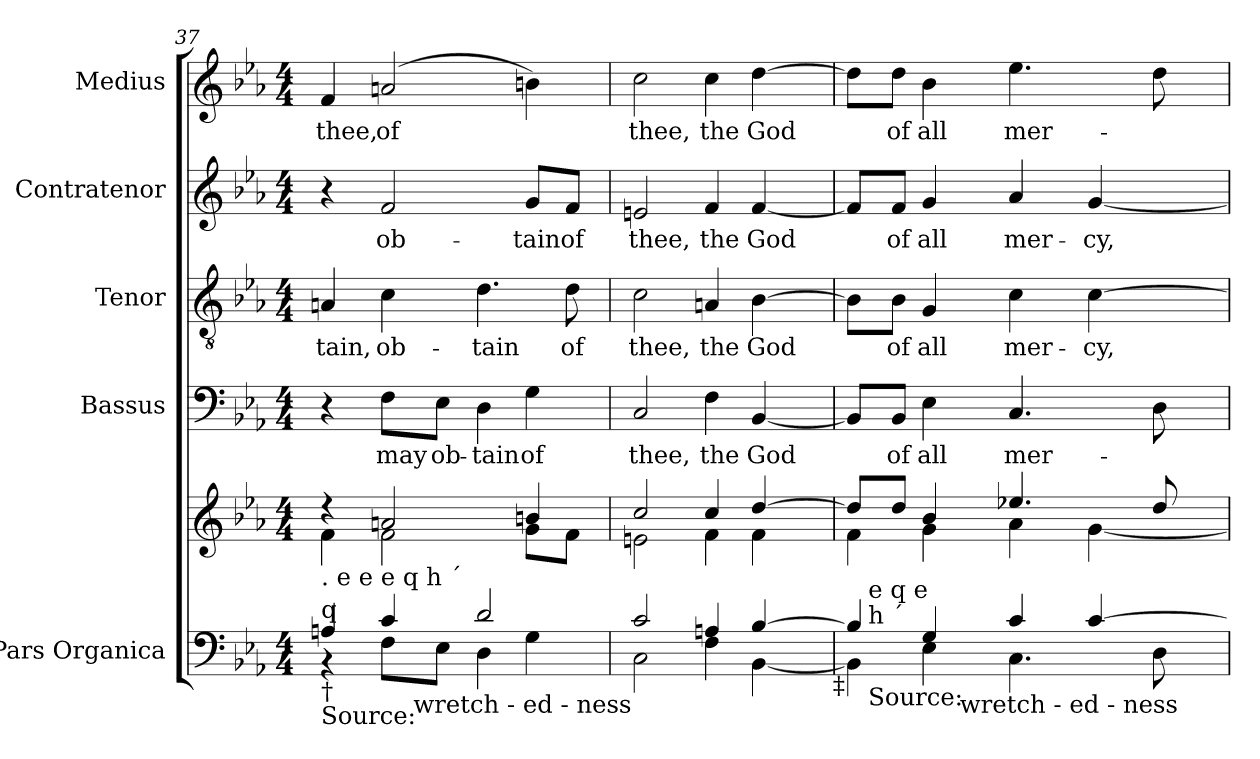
**kern	**kern	**kern	**text	**kern	**text	**kern	**text	**kern	**text
*part5	*part5	*part4	*part4	*part3	*part3	*part2	*part2	*part1	*part1
*staff6	*staff5	*staff4	*staff4	*staff3	*staff3	*staff2	*staff2	*staff1	*staff1
*I"Pars Organica	*	*I"Bassus	*	*I"Tenor	*	*I"Contratenor	*	*I"Medius	*
!!LO:LB:g=z
*clefF4	*clefG2	*clefF4	*	*clefGv2	*	*clefG2	*	*clefG2	*
*	*	*	*	*ITrd7c12	*	*	*	*	*
*k[b-e-a-]	*k[b-e-a-]	*k[b-e-a-]	*	*k[b-e-a-]	*	*k[b-e-a-]	*	*k[b-e-a-]	*
*E-:	*E-:	*E-:	*	*E-:	*	*E-:	*	*E-:	*
*M4/4	*M4/4	*M4/4	*	*M4/4	*	*M4/4	*	*M4/4	*
=37	=37	=37	=37	=37	=37	=37	=37	=37	=37
*^	*^	*	*	*	*	*	*	*	*
!	!	!	!	!	!	!	!LO:LY:b:color=#000000	!	!	!	!
!LO:TX:b:t=†	!	!	!	!	!	!	!	!	!	!	!
!LO:TX:b:t=Source&colon;	!	!	!	!	!	!	!	!	!	!	!
!LO:TX:t=q	!	!	!	!	!	!	!	!	!	!	!
!LO:TX:t=.    e  e e q  h  ´	!	!	!	!	!	!	!	!	!	!	!
!	!	!	!	!	!	!	!	!	!	!	!LO:LY:b:color=#000000
*	*^	*	*	*	*	*	*	*	*	*	*
4Ani/	4r	4ryy	4r	4fi\	4r	.	4AAni/	-tain,	4r	.	4fi/	thee,
!	!	!	!	!	!	!LO:LY:b:color=#000000	!	!	!	!	!	!
!	!	!	!	!	!	!	!	!LO:LY:b:color=#000000	!	!	!	!
!	!	!	!	!	!	!	!	!	!	!LO:LY:b:color=#000000	!	!
!	!	!	!	!	!	!	!	!	!	!	!	!LO:LY:b:color=#000000
4ci/	8Fi\L	32ryy	2ani/	2fi\	8Fi\L	may	4Ci\	ob-	2fi/	ob-	(2ani/	of
.	.	64ryy	.	.	.	.	.	.	.	.	.	.
.	.	128ryy	.	.	.	.	.	.	.	.	.	.
.	.	512.ryy	.	.	.	.	.	.	.	.	.	.
!	!	!LO:TX:b:t=wretch - ed        -        ness	!	!	!	!	!	!	!	!	!	!
.	.	2ryy	.	.	.	.	.	.	.	.	.	.
!	!	!	!	!	!	!LO:LY:b:color=#000000	!	!	!	!	!	!
.	8E-i\J	.	.	.	8E-i\J	ob-	.	.	.	.	.	.
!	!	!	!	!	!	!LO:LY:b:color=#000000	!	!	!	!	!	!
!	!	!	!	!	!	!	!	!LO:LY:b:color=#000000	!	!	!	!
2di/	4Di\	.	.	.	4Di\	-tain	4.Di\	-tain	.	.	.	.
!	!	!	!	!	!	!LO:LY:b:color=#000000	!	!	!	!	!	!
!	!	!	!	!	!	!	!	!	!	!LO:LY:b:color=#000000	!	!
.	4Gi\	.	4bni/	8gi\L	4Gi\	of	.	.	8gi/L	-tain	4bni\)	.
.	.	8ryy	.	.	.	.	.	.	.	.	.	.
!	!	!	!	!	!	!	!	!LO:LY:b:color=#000000	!	!	!	!
!	!	!	!	!	!	!	!	!	!	!LO:LY:b:color=#000000	!	!
.	.	.	.	8fi\J	.	.	8Di\	of	8fi/J	of	.	.
.	.	16ryy	.	.	.	.	.	.	.	.	.	.
.	.	256ryy	.	.	.	.	.	.	.	.	.	.
.	.	1024ryy	.	.	.	.	.	.	.	.	.	.
=38	=38	=38	=38	=38	=38	=38	=38	=38	=38	=38	=38	=38
!	!	!	!	!	!	!LO:LY:b:color=#000000	!	!	!	!	!	!
!	!	!	!	!	!	!	!	!LO:LY:b:color=#000000	!	!	!	!
!	!	!	!	!	!	!	!	!	!	!LO:LY:b:color=#000000	!	!
!	!	!	!	!	!	!	!	!	!	!	!	!LO:LY:b:color=#000000
2ci/	2Ci\	2ryy	2cci/	2eni\	2Ci/	thee,	2Ci\	thee,	2eni/	thee,	2cci\	thee,
!	!	!	!	!	!	!LO:LY:b:color=#000000	!	!	!	!	!	!
!	!	!	!	!	!	!	!	!LO:LY:b:color=#000000	!	!	!	!
!	!	!	!	!	!	!	!	!	!	!LO:LY:b:color=#000000	!	!
!	!	!	!	!	!	!	!	!	!	!	!	!LO:LY:b:color=#000000
4Ani/	4Fi\	4ryy	4cci/	4fi\	4Fi\	the	4AAni/	the	4fi/	the	4cci\	the
!	!	!	!	!	!	!LO:LY:b:color=#000000	!	!	!	!	!	!
!	!	!	!	!	!	!	!	!LO:LY:b:color=#000000	!	!	!	!
!	!	!	!	!	!	!	!	!	!	!LO:LY:b:color=#000000	!	!
!	!	!	!	!	!	!	!	!	!	!	!	!LO:LY:b:color=#000000
[>4B-i/	[<4BB-i\	8ryy	[>4ddi/	4fi\	[<4BB-i/	God	[>4BB-i\	God	[<4fi/	God	[>4ddi\	God
.	.	16ryy	.	.	.	.	.	.	.	.	.	.
.	.	32ryy	.	.	.	.	.	.	.	.	.	.
.	.	64ryy	.	.	.	.	.	.	.	.	.	.
.	.	128...ryy	.	.	.	.	.	.	.	.	.	.
!	!	!LO:TX:b:t=‡	!	!	!	!	!	!	!	!	!	!
.	.	1024ryy	.	.	.	.	.	.	.	.	.	.
=39	=39	=39	=39	=39	=39	=39	=39	=39	=39	=39	=39	=39
*	*	*^	*	*	*	*	*	*	*	*	*	*
4B-i/]	4BB-i\]	32ryy	4ryy	8ddi/L]	4fi\	8BB-i/L]	.	8BB-i\L]	.	8fi/L]	.	8ddi\L]	.
.	.	128..ryy	.	.	.	.	.	.	.	.	.	.	.
!	!	!LO:TX:b:t=Source&colon;	!	!	!	!	!	!	!	!	!	!	!
!	!	!LO:TX:t=e   q    e	!	!	!	!	!	!	!	!	!	!	!
!	!	!LO:TX:t=h  ´	!	!	!	!	!	!	!	!	!	!	!
.	.	2ryy	.	.	.	.	.	.	.	.	.	.	.
!	!	!	!	!	!	!	!LO:LY:b:color=#000000	!	!	!	!	!	!
!	!	!	!	!	!	!	!	!	!LO:LY:b:color=#000000	!	!	!	!
!	!	!	!	!	!	!	!	!	!	!	!LO:LY:b:color=#000000	!	!
!	!	!	!	!	!	!	!	!	!	!	!	!	!LO:LY:b:color=#000000
.	.	.	.	8ddi/J	.	8BB-i/J	of	8BB-i\J	of	8fi/J	of	8ddi\J	of
!	!	!	!	!	!	!	!LO:LY:b:color=#000000	!	!	!	!	!	!
!	!	!	!	!	!	!	!	!	!LO:LY:b:color=#000000	!	!	!	!
!	!	!	!	!	!	!	!	!	!	!	!LO:LY:b:color=#000000	!	!
!	!	!	!	!	!	!	!	!	!	!	!	!	!LO:LY:b:color=#000000
4Gi/	4E-i\	.	16ryy	4b-i/	4gi\	4E-i\	all	4GGi/	all	4gi/	all	4b-i\	all
.	.	.	64ryy	.	.	.	.	.	.	.	.	.	.
.	.	.	128ryy	.	.	.	.	.	.	.	.	.	.
.	.	.	512.ryy	.	.	.	.	.	.	.	.	.	.
!	!	!	!LO:TX:b:t=wretch - ed      -      ness	!	!	!	!	!	!	!	!	!	!
.	.	.	2ryy	.	.	.	.	.	.	.	.	.	.
!	!	!	!	!	!	!	!LO:LY:b:color=#000000	!	!	!	!	!	!
!	!	!	!	!	!	!	!	!	!LO:LY:b:color=#000000	!	!	!	!
!	!	!	!	!	!	!	!	!	!	!	!LO:LY:b:color=#000000	!	!
!	!	!	!	!	!	!	!	!	!	!	!	!	!LO:LY:b:color=#000000
4ci/	4.Ci\	.	.	4.ee-Xi/	4a-i\	4.Ci/	mer-	4Ci\	mer-	4a-i/	mer-	4.ee-i\	mer-
.	.	4ryy	.	.	.	.	.	.	.	.	.	.	.
!	!	!	!	!	!	!	!	!	!LO:LY:b:color=#000000	!	!	!	!
!	!	!	!	!	!	!	!	!	!	!	!LO:LY:b:color=#000000	!	!
[>4ci/	.	.	.	.	[<4gi\	.	.	[>4Ci\	-cy,	[<4gi/	-cy,	.	.
.	.	8ryy	.	.	.	.	.	.	.	.	.	.	.
.	.	.	8ryy	.	.	.	.	.	.	.	.	.	.
.	8Di\	.	.	8ddi/	.	8Di\	.	.	.	.	.	8ddi\	.
.	.	16ryy	.	.	.	.	.	.	.	.	.	.	.
.	.	.	32ryy	.	.	.	.	.	.	.	.	.	.
.	.	64ryy	.	.	.	.	.	.	.	.	.	.	.
.	.	.	256ryy	.	.	.	.	.	.	.	.	.	.
.	.	512ryy	.	.	.	.	.	.	.	.	.	.	.
.	.	.	1024ryy	.	.	.	.	.	.	.	.	.	.
*v	*v	*v	*v	*	*	*	*	*	*	*	*	*	*
*	*v	*v	*	*	*	*	*	*	*	*
=	=	=	=	=	=	=	=	=	=
*-	*-	*-	*-	*-	*-	*-	*-	*-	*-
